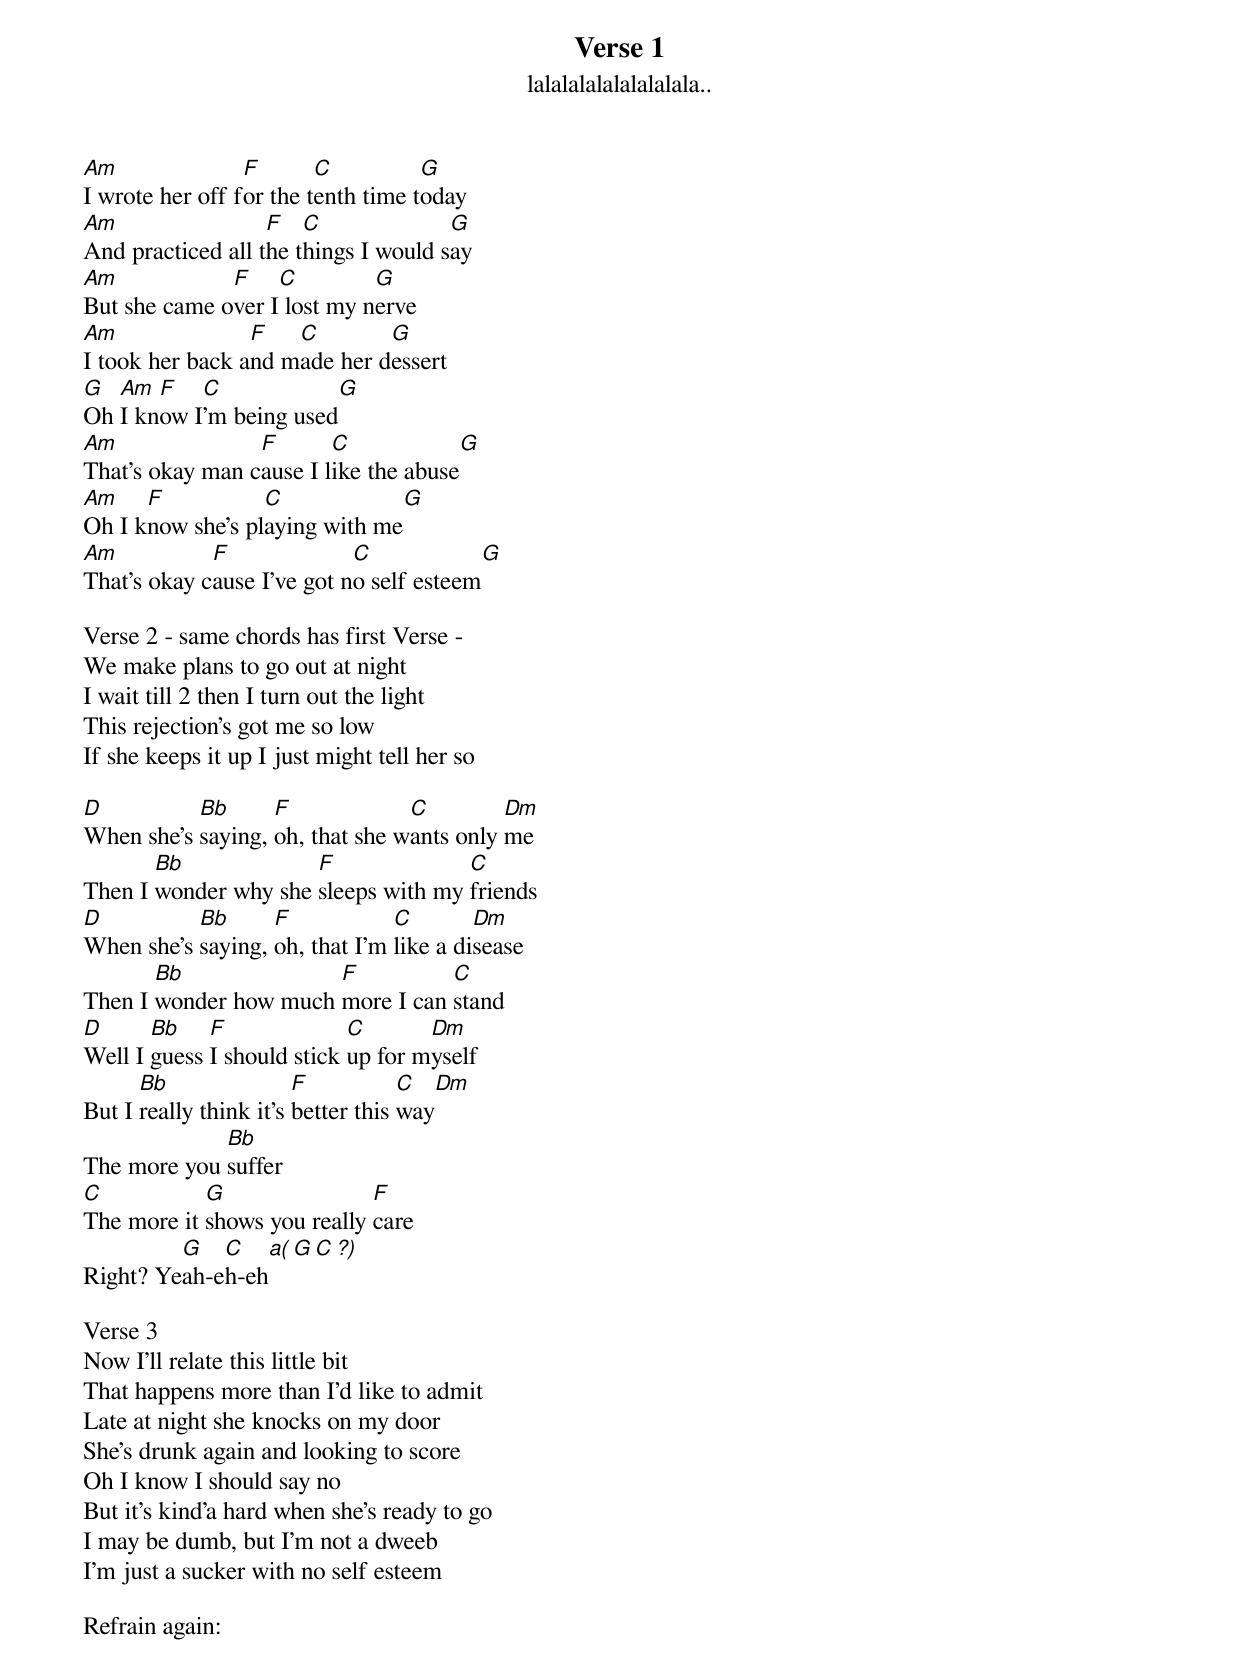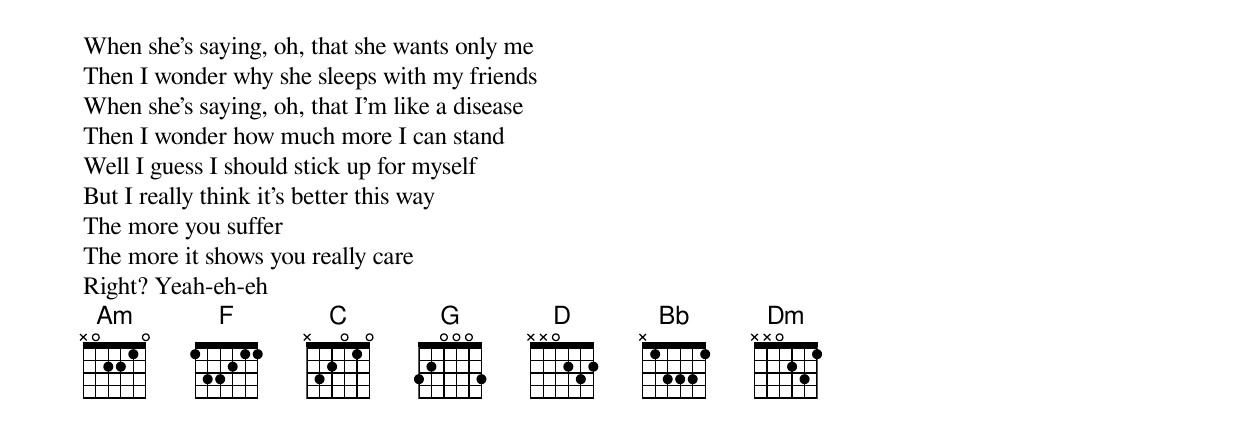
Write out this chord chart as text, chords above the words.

Verse 1
lalalalalalalalalala..
Am               F       C          G
I wrote her off for the tenth time today
Am                 F   C              G
And practiced all the things I would say
Am            F    C         G
But she came over I lost my nerve
Am               F   C        G
I took her back and made her dessert
G  Am  F   C              G
Oh I know I'm being used
Am               F       C              G
That's okay man cause I like the abuse
Am    F           C              G
Oh I know she's playing with me
Am           F              C              G
That's okay cause I've got no self esteem

Verse 2 - same chords has first Verse -
We make plans to go out at night
I wait till 2 then I turn out the light
This rejection's got me so low
If she keeps it up I just might tell her so

D          Bb      F             C         Dm
When she's saying, oh, that she wants only me
       Bb             F              C
Then I wonder why she sleeps with my friends
D          Bb      F            C        Dm
When she's saying, oh, that I'm like a disease
       Bb              F          C
Then I wonder how much more I can stand
D      Bb    F              C       Dm
Well I guess I should stick up for myself
      Bb                F           C    Dm
But I really think it's better this way
             Bb
The more you suffer
C           G                F
The more it shows you really care
         G   C   a( G   C  ?)
Right? Yeah-eh-eh

Verse 3
Now I'll relate this little bit
That happens more than I'd like to admit
Late at night she knocks on my door
She's drunk again and looking to score
Oh I know I should say no
But it's kind'a hard when she's ready to go
I may be dumb, but I'm not a dweeb
I'm just a sucker with no self esteem

Refrain again:
When she's saying, oh, that she wants only me
Then I wonder why she sleeps with my friends
When she's saying, oh, that I'm like a disease
Then I wonder how much more I can stand
Well I guess I should stick up for myself
But I really think it's better this way
The more you suffer
The more it shows you really care
Right? Yeah-eh-eh
